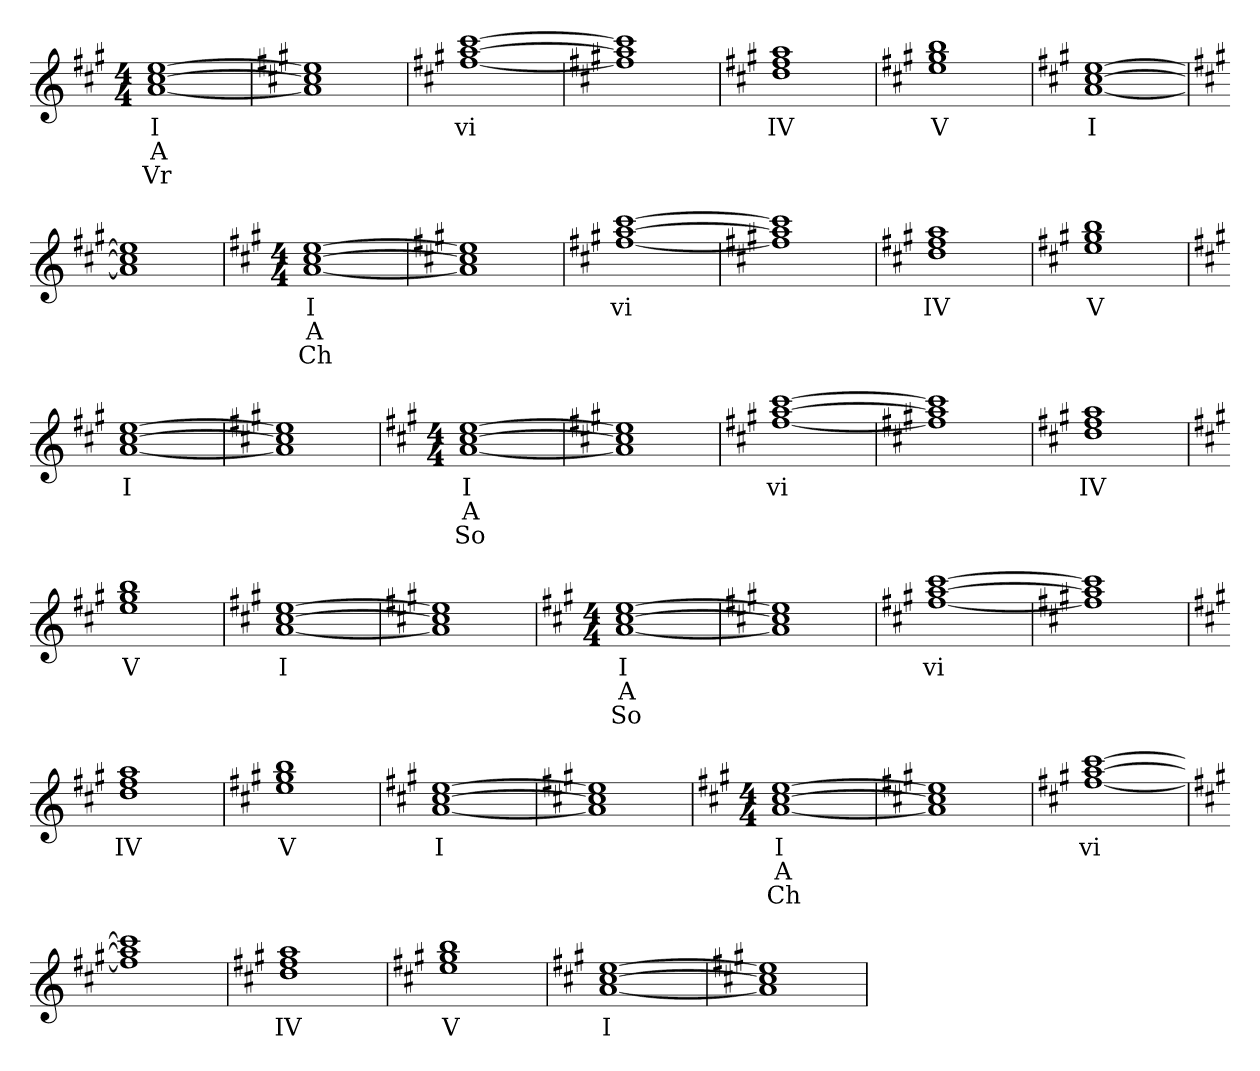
**kern	**text	**text	**text
*part1	*part1	*part1	*part1
*staff1	*staff1	*staff1	*staff1
*k[f#c#g#]	*	*	*
*A:	*	*	*
*M4/4	*	*	*
=	=	=	=
[1a [1cc# [1ee	I	A	Vr
=	=	=	=
*k[f#c#g#]	*	*	*
*A:	*	*	*
1a] 1cc#] 1ee]	.	.	.
=	=	=	=
*k[f#c#g#]	*	*	*
*A:	*	*	*
[1ff# [1aa [1ccc#	vi	.	.
=	=	=	=
*k[f#c#g#]	*	*	*
*A:	*	*	*
1ff#] 1aa] 1ccc#]	.	.	.
=	=	=	=
*k[f#c#g#]	*	*	*
*A:	*	*	*
1dd 1ff# 1aa	IV	.	.
=	=	=	=
*k[f#c#g#]	*	*	*
*A:	*	*	*
1ee 1gg# 1bb	V	.	.
=	=	=	=
*k[f#c#g#]	*	*	*
*A:	*	*	*
[1a [1cc# [1ee	I	.	.
=	=	=	=
*k[f#c#g#]	*	*	*
*A:	*	*	*
1a] 1cc#] 1ee]	.	.	.
=	=	=	=
*k[f#c#g#]	*	*	*
*A:	*	*	*
*M4/4	*	*	*
[1a [1cc# [1ee	I	A	Ch
=	=	=	=
*k[f#c#g#]	*	*	*
*A:	*	*	*
1a] 1cc#] 1ee]	.	.	.
=	=	=	=
*k[f#c#g#]	*	*	*
*A:	*	*	*
[1ff# [1aa [1ccc#	vi	.	.
=	=	=	=
*k[f#c#g#]	*	*	*
*A:	*	*	*
1ff#] 1aa] 1ccc#]	.	.	.
=	=	=	=
*k[f#c#g#]	*	*	*
*A:	*	*	*
1dd 1ff# 1aa	IV	.	.
=	=	=	=
*k[f#c#g#]	*	*	*
*A:	*	*	*
1ee 1gg# 1bb	V	.	.
=	=	=	=
*k[f#c#g#]	*	*	*
*A:	*	*	*
[1a [1cc# [1ee	I	.	.
=	=	=	=
*k[f#c#g#]	*	*	*
*A:	*	*	*
1a] 1cc#] 1ee]	.	.	.
=	=	=	=
*k[f#c#g#]	*	*	*
*A:	*	*	*
*M4/4	*	*	*
[1a [1cc# [1ee	I	A	So
=	=	=	=
*k[f#c#g#]	*	*	*
*A:	*	*	*
1a] 1cc#] 1ee]	.	.	.
=	=	=	=
*k[f#c#g#]	*	*	*
*A:	*	*	*
[1ff# [1aa [1ccc#	vi	.	.
=	=	=	=
*k[f#c#g#]	*	*	*
*A:	*	*	*
1ff#] 1aa] 1ccc#]	.	.	.
=	=	=	=
*k[f#c#g#]	*	*	*
*A:	*	*	*
1dd 1ff# 1aa	IV	.	.
=	=	=	=
*k[f#c#g#]	*	*	*
*A:	*	*	*
1ee 1gg# 1bb	V	.	.
=	=	=	=
*k[f#c#g#]	*	*	*
*A:	*	*	*
[1a [1cc# [1ee	I	.	.
=	=	=	=
*k[f#c#g#]	*	*	*
*A:	*	*	*
1a] 1cc#] 1ee]	.	.	.
=	=	=	=
*k[f#c#g#]	*	*	*
*A:	*	*	*
*M4/4	*	*	*
[1a [1cc# [1ee	I	A	So
=	=	=	=
*k[f#c#g#]	*	*	*
*A:	*	*	*
1a] 1cc#] 1ee]	.	.	.
=	=	=	=
*k[f#c#g#]	*	*	*
*A:	*	*	*
[1ff# [1aa [1ccc#	vi	.	.
=	=	=	=
*k[f#c#g#]	*	*	*
*A:	*	*	*
1ff#] 1aa] 1ccc#]	.	.	.
=	=	=	=
*k[f#c#g#]	*	*	*
*A:	*	*	*
1dd 1ff# 1aa	IV	.	.
=	=	=	=
*k[f#c#g#]	*	*	*
*A:	*	*	*
1ee 1gg# 1bb	V	.	.
=	=	=	=
*k[f#c#g#]	*	*	*
*A:	*	*	*
[1a [1cc# [1ee	I	.	.
=	=	=	=
*k[f#c#g#]	*	*	*
*A:	*	*	*
1a] 1cc#] 1ee]	.	.	.
=	=	=	=
*k[f#c#g#]	*	*	*
*A:	*	*	*
*M4/4	*	*	*
[1a [1cc# [1ee	I	A	Ch
=	=	=	=
*k[f#c#g#]	*	*	*
*A:	*	*	*
1a] 1cc#] 1ee]	.	.	.
=	=	=	=
*k[f#c#g#]	*	*	*
*A:	*	*	*
[1ff# [1aa [1ccc#	vi	.	.
=	=	=	=
*k[f#c#g#]	*	*	*
*A:	*	*	*
1ff#] 1aa] 1ccc#]	.	.	.
=	=	=	=
*k[f#c#g#]	*	*	*
*A:	*	*	*
1dd 1ff# 1aa	IV	.	.
=	=	=	=
*k[f#c#g#]	*	*	*
*A:	*	*	*
1ee 1gg# 1bb	V	.	.
=	=	=	=
*k[f#c#g#]	*	*	*
*A:	*	*	*
[1a [1cc# [1ee	I	.	.
=	=	=	=
*k[f#c#g#]	*	*	*
*A:	*	*	*
1a] 1cc#] 1ee]	.	.	.
=	=	=	=
*-	*-	*-	*-
